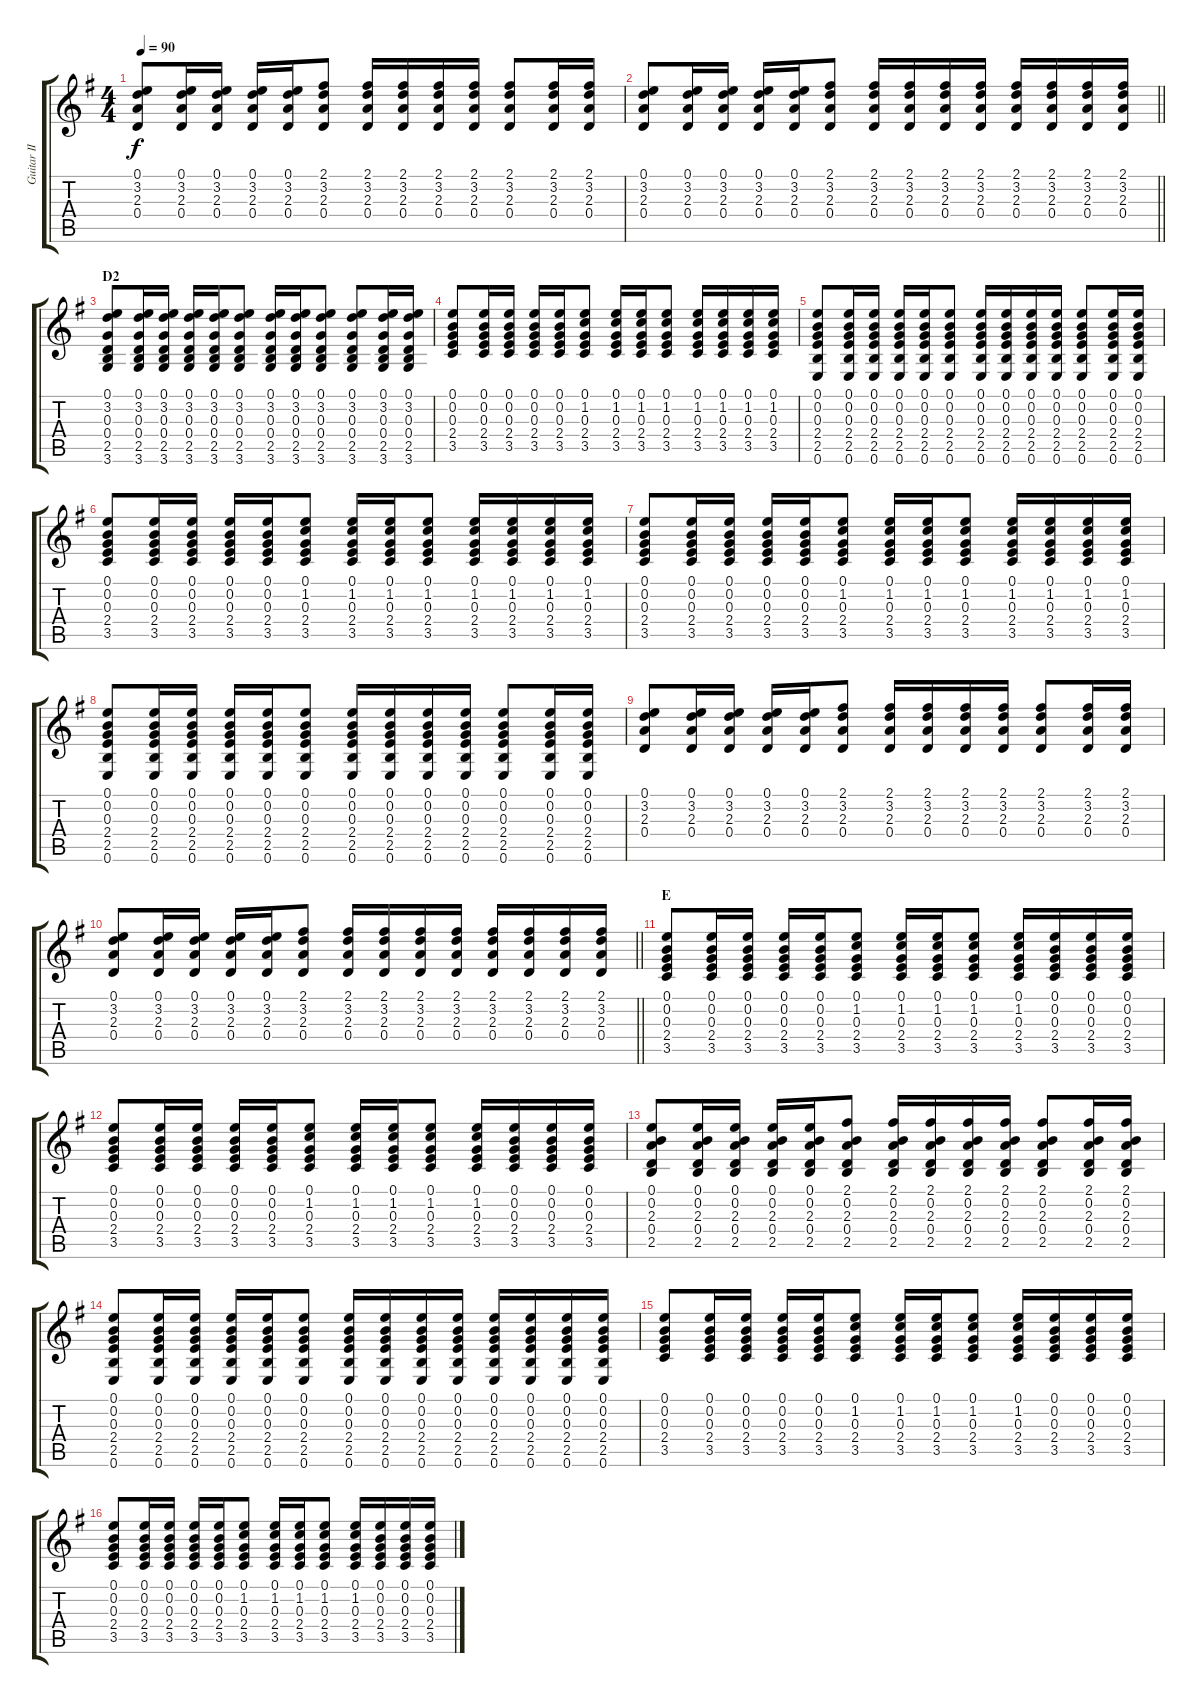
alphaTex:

\track ("Guitar II" "Guitar II") {instrument acousticguitarsteel}
\staff {score tabs}
\tuning (E4 B3 G3 D3 A2 E2) {hide}
\ts (4 4)
\tempo 90
\clef g2
\ks g
(0.1 3.2 2.3 0.4).8{dy f} (0.1 3.2 2.3 0.4).16 (0.1 3.2 2.3 0.4).16 (0.1 3.2 2.3 0.4).16 (0.1 3.2 2.3 0.4).16 (2.1 3.2 2.3 0.4).8 (2.1 3.2 2.3 0.4).16 (2.1 3.2 2.3 0.4).16 (2.1 3.2 2.3 0.4).16 (2.1 3.2 2.3 0.4).16 (2.1 3.2 2.3 0.4).8 (2.1 3.2 2.3 0.4).16 (2.1 3.2 2.3 0.4).16 |
\barLineRight lightlight
(0.1 3.2 2.3 0.4).8 (0.1 3.2 2.3 0.4).16 (0.1 3.2 2.3 0.4).16 (0.1 3.2 2.3 0.4).16 (0.1 3.2 2.3 0.4).16 (2.1 3.2 2.3 0.4).8 (2.1 3.2 2.3 0.4).16 (2.1 3.2 2.3 0.4).16 (2.1 3.2 2.3 0.4).16 (2.1 3.2 2.3 0.4).16 (2.1 3.2 2.3 0.4).16 (2.1 3.2 2.3 0.4).16 (2.1 3.2 2.3 0.4).16 (2.1 3.2 2.3 0.4).16 |
\section ("" "D2")
(0.1 3.2 0.3 0.4 2.5 3.6).8 (0.1 3.2 0.3 0.4 2.5 3.6).16 (0.1 3.2 0.3 0.4 2.5 3.6).16 (0.1 3.2 0.3 0.4 2.5 3.6).16 (0.1 3.2 0.3 0.4 2.5 3.6).16 (0.1 3.2 0.3 0.4 2.5 3.6).8 (0.1 3.2 0.3 0.4 2.5 3.6).16 (0.1 3.2 0.3 0.4 2.5 3.6).16 (0.1 3.2 0.3 0.4 2.5 3.6).8 (0.1 3.2 0.3 0.4 2.5 3.6).8 (0.1 3.2 0.3 0.4 2.5 3.6).16 (0.1 3.2 0.3 0.4 2.5 3.6).16 |
(0.1 0.2 0.3 2.4 3.5).8 (0.1 0.2 0.3 2.4 3.5).16 (0.1 0.2 0.3 2.4 3.5).16 (0.1 0.2 0.3 2.4 3.5).16 (0.1 0.2 0.3 2.4 3.5).16 (0.1 1.2 0.3 2.4 3.5).8 (0.1 1.2 0.3 2.4 3.5).16 (0.1 1.2 0.3 2.4 3.5).16 (0.1 1.2 0.3 2.4 3.5).8 (0.1 1.2 0.3 2.4 3.5).16 (0.1 1.2 0.3 2.4 3.5).16 (0.1 1.2 0.3 2.4 3.5).16 (0.1 1.2 0.3 2.4 3.5).16 |
(0.1 0.2 0.3 2.4 2.5 0.6).8 (0.1 0.2 0.3 2.4 2.5 0.6).16 (0.1 0.2 0.3 2.4 2.5 0.6).16 (0.1 0.2 0.3 2.4 2.5 0.6).16 (0.1 0.2 0.3 2.4 2.5 0.6).16 (0.1 0.2 0.3 2.4 2.5 0.6).8 (0.1 0.2 0.3 2.4 2.5 0.6).16 (0.1 0.2 0.3 2.4 2.5 0.6).16 (0.1 0.2 0.3 2.4 2.5 0.6).16 (0.1 0.2 0.3 2.4 2.5 0.6).16 (0.1 0.2 0.3 2.4 2.5 0.6).8 (0.1 0.2 0.3 2.4 2.5 0.6).16 (0.1 0.2 0.3 2.4 2.5 0.6).16 |
(0.1 0.2 0.3 2.4 3.5).8 (0.1 0.2 0.3 2.4 3.5).16 (0.1 0.2 0.3 2.4 3.5).16 (0.1 0.2 0.3 2.4 3.5).16 (0.1 0.2 0.3 2.4 3.5).16 (0.1 1.2 0.3 2.4 3.5).8 (0.1 1.2 0.3 2.4 3.5).16 (0.1 1.2 0.3 2.4 3.5).16 (0.1 1.2 0.3 2.4 3.5).8 (0.1 1.2 0.3 2.4 3.5).16 (0.1 1.2 0.3 2.4 3.5).16 (0.1 1.2 0.3 2.4 3.5).16 (0.1 1.2 0.3 2.4 3.5).16 |
(0.1 0.2 0.3 2.4 3.5).8 (0.1 0.2 0.3 2.4 3.5).16 (0.1 0.2 0.3 2.4 3.5).16 (0.1 0.2 0.3 2.4 3.5).16 (0.1 0.2 0.3 2.4 3.5).16 (0.1 1.2 0.3 2.4 3.5).8 (0.1 1.2 0.3 2.4 3.5).16 (0.1 1.2 0.3 2.4 3.5).16 (0.1 1.2 0.3 2.4 3.5).8 (0.1 1.2 0.3 2.4 3.5).16 (0.1 1.2 0.3 2.4 3.5).16 (0.1 1.2 0.3 2.4 3.5).16 (0.1 1.2 0.3 2.4 3.5).16 |
(0.1 0.2 0.3 2.4 2.5 0.6).8 (0.1 0.2 0.3 2.4 2.5 0.6).16 (0.1 0.2 0.3 2.4 2.5 0.6).16 (0.1 0.2 0.3 2.4 2.5 0.6).16 (0.1 0.2 0.3 2.4 2.5 0.6).16 (0.1 0.2 0.3 2.4 2.5 0.6).8 (0.1 0.2 0.3 2.4 2.5 0.6).16 (0.1 0.2 0.3 2.4 2.5 0.6).16 (0.1 0.2 0.3 2.4 2.5 0.6).16 (0.1 0.2 0.3 2.4 2.5 0.6).16 (0.1 0.2 0.3 2.4 2.5 0.6).8 (0.1 0.2 0.3 2.4 2.5 0.6).16 (0.1 0.2 0.3 2.4 2.5 0.6).16 |
(0.1 3.2 2.3 0.4).8 (0.1 3.2 2.3 0.4).16 (0.1 3.2 2.3 0.4).16 (0.1 3.2 2.3 0.4).16 (0.1 3.2 2.3 0.4).16 (2.1 3.2 2.3 0.4).8 (2.1 3.2 2.3 0.4).16 (2.1 3.2 2.3 0.4).16 (2.1 3.2 2.3 0.4).16 (2.1 3.2 2.3 0.4).16 (2.1 3.2 2.3 0.4).8 (2.1 3.2 2.3 0.4).16 (2.1 3.2 2.3 0.4).16 |
\barLineRight lightlight
(0.1 3.2 2.3 0.4).8 (0.1 3.2 2.3 0.4).16 (0.1 3.2 2.3 0.4).16 (0.1 3.2 2.3 0.4).16 (0.1 3.2 2.3 0.4).16 (2.1 3.2 2.3 0.4).8 (2.1 3.2 2.3 0.4).16 (2.1 3.2 2.3 0.4).16 (2.1 3.2 2.3 0.4).16 (2.1 3.2 2.3 0.4).16 (2.1 3.2 2.3 0.4).16 (2.1 3.2 2.3 0.4).16 (2.1 3.2 2.3 0.4).16 (2.1 3.2 2.3 0.4).16 |
\section ("" "E")
(0.1 0.2 0.3 2.4 3.5).8 (0.1 0.2 0.3 2.4 3.5).16 (0.1 0.2 0.3 2.4 3.5).16 (0.1 0.2 0.3 2.4 3.5).16 (0.1 0.2 0.3 2.4 3.5).16 (0.1 1.2 0.3 2.4 3.5).8 (0.1 1.2 0.3 2.4 3.5).16 (0.1 1.2 0.3 2.4 3.5).16 (0.1 1.2 0.3 2.4 3.5).8 (0.1 1.2 0.3 2.4 3.5).16 (0.1 0.2 0.3 2.4 3.5).16 (0.1 0.2 0.3 2.4 3.5).16 (0.1 0.2 0.3 2.4 3.5).16 |
(0.1 0.2 0.3 2.4 3.5).8 (0.1 0.2 0.3 2.4 3.5).16 (0.1 0.2 0.3 2.4 3.5).16 (0.1 0.2 0.3 2.4 3.5).16 (0.1 0.2 0.3 2.4 3.5).16 (0.1 1.2 0.3 2.4 3.5).8 (0.1 1.2 0.3 2.4 3.5).16 (0.1 1.2 0.3 2.4 3.5).16 (0.1 1.2 0.3 2.4 3.5).8 (0.1 1.2 0.3 2.4 3.5).16 (0.1 0.2 0.3 2.4 3.5).16 (0.1 0.2 0.3 2.4 3.5).16 (0.1 0.2 0.3 2.4 3.5).16 |
(0.1 0.2 2.3 0.4 2.5).8 (0.1 0.2 2.3 0.4 2.5).16 (0.1 0.2 2.3 0.4 2.5).16 (0.1 0.2 2.3 0.4 2.5).16 (0.1 0.2 2.3 0.4 2.5).16 (2.1 0.2 2.3 0.4 2.5).8 (2.1 0.2 2.3 0.4 2.5).16 (2.1 0.2 2.3 0.4 2.5).16 (2.1 0.2 2.3 0.4 2.5).16 (2.1 0.2 2.3 0.4 2.5).16 (2.1 0.2 2.3 0.4 2.5).8 (2.1 0.2 2.3 0.4 2.5).16 (2.1 0.2 2.3 0.4 2.5).16 |
(0.1 0.2 0.3 2.4 2.5 0.6).8 (0.1 0.2 0.3 2.4 2.5 0.6).16 (0.1 0.2 0.3 2.4 2.5 0.6).16 (0.1 0.2 0.3 2.4 2.5 0.6).16 (0.1 0.2 0.3 2.4 2.5 0.6).16 (0.1 0.2 0.3 2.4 2.5 0.6).8 (0.1 0.2 0.3 2.4 2.5 0.6).16 (0.1 0.2 0.3 2.4 2.5 0.6).16 (0.1 0.2 0.3 2.4 2.5 0.6).16 (0.1 0.2 0.3 2.4 2.5 0.6).16 (0.1 0.2 0.3 2.4 2.5 0.6).16 (0.1 0.2 0.3 2.4 2.5 0.6).16 (0.1 0.2 0.3 2.4 2.5 0.6).16 (0.1 0.2 0.3 2.4 2.5 0.6).16 |
(0.1 0.2 0.3 2.4 3.5).8 (0.1 0.2 0.3 2.4 3.5).16 (0.1 0.2 0.3 2.4 3.5).16 (0.1 0.2 0.3 2.4 3.5).16 (0.1 0.2 0.3 2.4 3.5).16 (0.1 1.2 0.3 2.4 3.5).8 (0.1 1.2 0.3 2.4 3.5).16 (0.1 1.2 0.3 2.4 3.5).16 (0.1 1.2 0.3 2.4 3.5).8 (0.1 1.2 0.3 2.4 3.5).16 (0.1 0.2 0.3 2.4 3.5).16 (0.1 0.2 0.3 2.4 3.5).16 (0.1 0.2 0.3 2.4 3.5).16 |
(0.1 0.2 0.3 2.4 3.5).8 (0.1 0.2 0.3 2.4 3.5).16 (0.1 0.2 0.3 2.4 3.5).16 (0.1 0.2 0.3 2.4 3.5).16 (0.1 0.2 0.3 2.4 3.5).16 (0.1 1.2 0.3 2.4 3.5).8 (0.1 1.2 0.3 2.4 3.5).16 (0.1 1.2 0.3 2.4 3.5).16 (0.1 1.2 0.3 2.4 3.5).8 (0.1 1.2 0.3 2.4 3.5).16 (0.1 0.2 0.3 2.4 3.5).16 (0.1 0.2 0.3 2.4 3.5).16 (0.1 0.2 0.3 2.4 3.5).16
